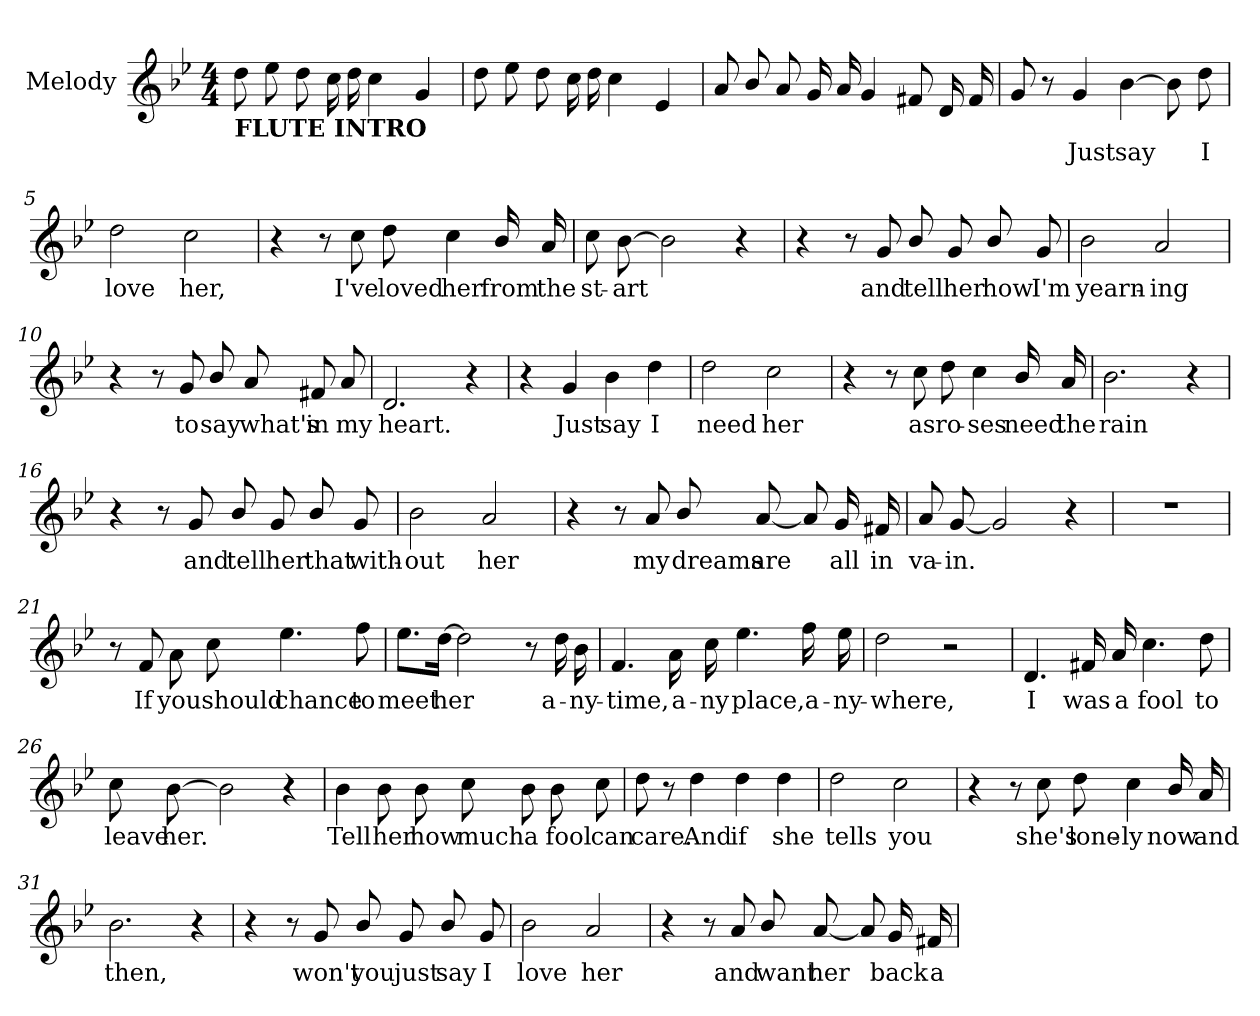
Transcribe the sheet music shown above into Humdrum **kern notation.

**kern	**text
*part1	*part1
*staff1	*staff1
*I"Melody	*
*clefG2	*
*k[b-e-]	*
*M4/4	*
=1	=1
!LO:TX:b:B:t=FLUTE INTRO	!
8dd\L	.
8ee-\	.
8dd\L	.
16cc\L	.
16dd\J	.
4cc\	.
4g/	.
=2	=2
8dd\L	.
8ee-\	.
8dd\L	.
16cc\L	.
16dd\J	.
4cc\	.
4e-/	.
=3	=3
8a/L	.
8b-/	.
8a/L	.
16g/L	.
16a/J	.
4g/	.
8f#X/L	.
16d/L	.
16f#/J	.
=4	=4
8g/	.
8r	.
4g/	Just
[>4b-\	say
8b-\L]	.
8dd\	I
!!LO:LB:g=z
=5	=5
2dd\	love
2cc\	her,
=6	=6
4r	.
8r	.
8cc\	I've
8dd\	loved
4cc\	her
16b-/LL	from
16a/J	the
=7	=7
8cc\L	st-
[>8b-\	art
2b-\]	.
4r	.
=8	=8
4r	.
8r	.
8g/	and
8b-/L	tell
8g/	her
8b-/L	how
8g/	I'm
!!LO:LB:g=z
=9	=9
2b-\	yearn-
2a/	ing
=10	=10
4r	.
8r	.
8g/	to
8b-/L	say
8a/	what's
8f#X/L	in
8a/	my
=11	=11
2.d/	heart.
4r	.
=12	=12
4r	.
4g/	Just
4b-\	say
4dd\	I
=13	=13
2dd\	need
2cc\	her
!!LO:LB:g=z
=14	=14
4r	.
8r	.
8cc\	as
8dd\	ro-
4cc\	ses
16b-/LL	need
16a/J	the
=15	=15
2.b-\	rain
4r	.
=16	=16
4r	.
8r	.
8g/	and
8b-/L	tell
8g/	her
8b-/L	that
8g/	with-
=17	=17
2b-\	out
2a/	her
!!LO:LB:g=z
=18	=18
4r	.
8r	.
8a/	my
8b-/L	dreams
[<8a/	are
8a/L]	.
16g/L	all
16f#X/J	in
=19	=19
8a/L	va-
[<8g/	in.
2g/]	.
4r	.
=20	=20
1r	.
=21	=21
8r	.
8f/	If
8a\L	you
8cc\	should
4.ee-\	chance
8ff\	to
!!LO:LB:g=z
=22	=22
8.ee-\L	meet
[>16dd\J	her
2dd\]	.
8r	.
16dd\LL	a-
16b-\J	ny-
=23	=23
4.f/	time,
16a\LL	a-
16cc\J	ny
4.ee-\	place,
16ff\LL	a-
16ee-\J	ny-
=24	=24
2dd\	where,
2r	.
=25	=25
4.d/	I
16f#X/LL	was
16a/J	a
4.cc\	fool
8dd\	to
!!LO:LB:g=z
=26	=26
8cc\L	leave
[>8b-\	her.
2b-\]	.
4r	.
=27	=27
4b-\	Tell
8b-\L	her
8b-\	how
8cc\L	much
8b-\	a
8b-\L	fool
8cc\	can
=28	=28
8dd\	care.
8r	.
4dd\	And
4dd\	if
4dd\	she
=29	=29
2dd\	tells
2cc\	you
!!LO:LB:g=z
=30	=30
4r	.
8r	.
8cc\	she's
8dd\	lone-
4cc\	ly
16b-/LL	now
16a/J	and
=31	=31
2.b-\	then,
4r	.
=32	=32
4r	.
8r	.
8g/	won't
8b-/L	you
8g/	just
8b-/L	say
8g/	I
=33	=33
2b-\	love
2a/	her
!!LO:LB:g=z
=34	=34
4r	.
8r	.
8a/	and
8b-/L	want
[<8a/	her
8a/L]	.
16g/L	back
16f#X/J	a-
=	=
*-	*-
